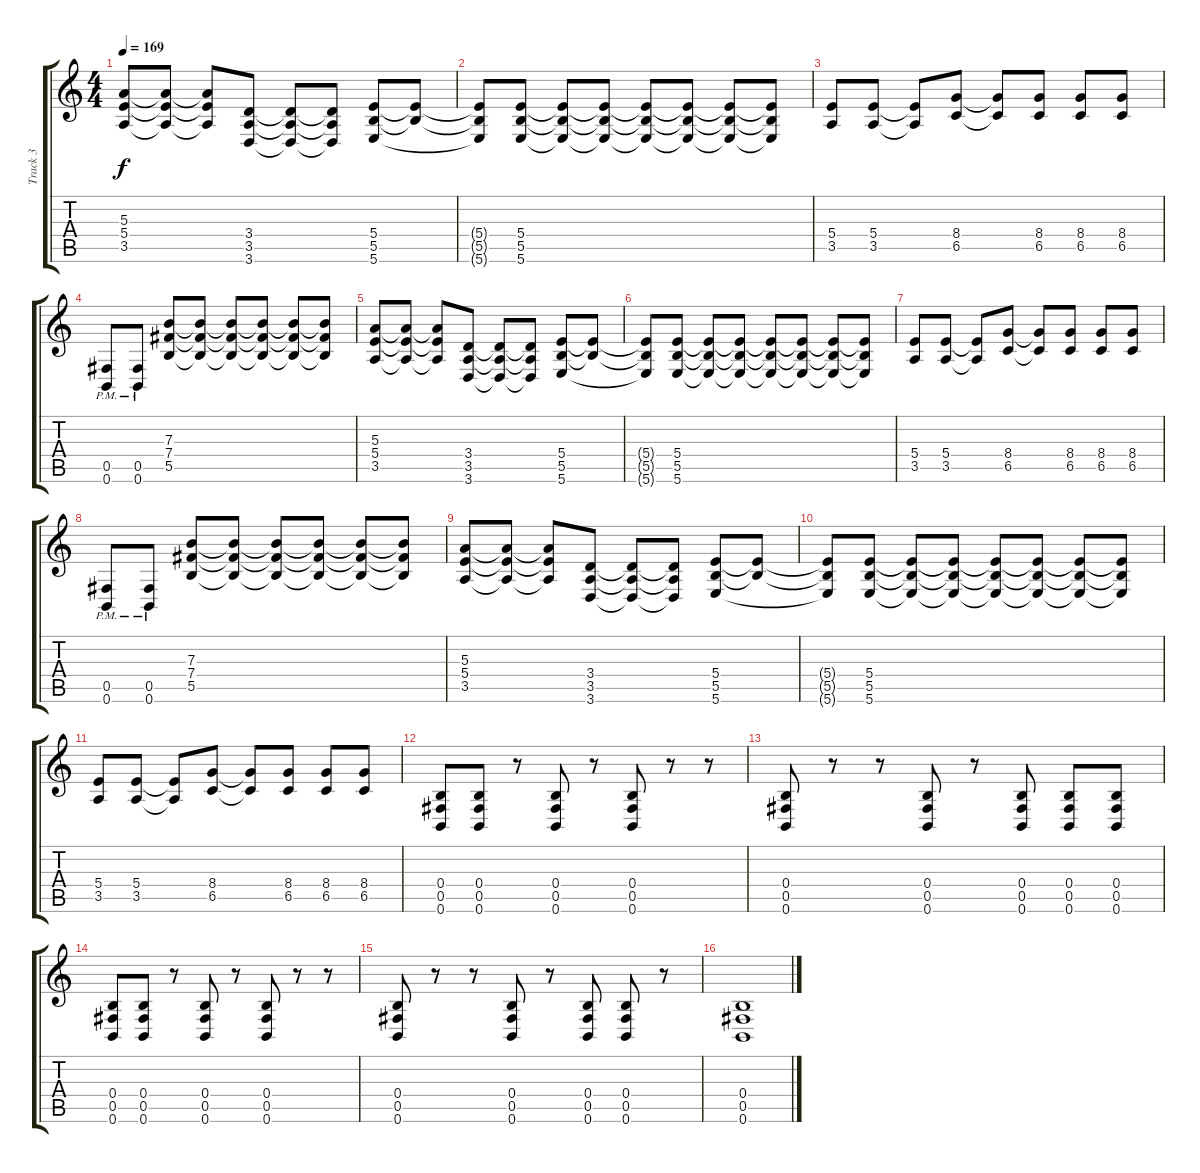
\track ("Track 3" "Track 3") {instrument distortionguitar}
\staff {score tabs}
\tuning (Db4 Ab3 E3 B2 Gb2 B1) {hide}
\ts (4 4)
\tempo 169
\clef g2
\ks c
(5.3 5.4 3.5).8{dy f} (5.3{t} 5.4{t} 3.5{t}).8 (5.3{t} 5.4{t} 3.5{t}).8 (3.4 3.5 3.6).8 (3.4{t} 3.5{t} 3.6{t}).8 (3.4{t} 3.5{t} 3.6{t}).8 (5.4 5.5 5.6).8 (5.4{t} 5.5{t}).8 |
(5.4{t} 5.5{t} 5.6{t}).8 (5.4 5.5 5.6).8 (5.4{t} 5.5{t} 5.6{t}).8 (5.4{t} 5.5{t} 5.6{t}).8 (5.4{t} 5.5{t} 5.6{t}).8 (5.4{t} 5.5{t} 5.6{t}).8 (5.4{t} 5.5{t} 5.6{t}).8 (5.4{t} 5.5{t} 5.6{t}).8 |
(5.4 3.5).8 (5.4 3.5).8 (5.4{t} 3.5{t}).8 (8.4 6.5).8 (8.4{t} 6.5{t}).8 (8.4 6.5).8 (8.4 6.5).8 (8.4 6.5).8 |
(0.5{pm} 0.6{pm}).8 (0.5{pm} 0.6{pm}).8 (7.3 7.4 5.5).8 (7.3{t} 7.4{t} 5.5{t}).8 (7.3{t} 7.4{t} 5.5{t}).8 (7.3{t} 7.4{t} 5.5{t}).8 (7.3{t} 7.4{t} 5.5{t}).8 (7.3{t} 7.4{t} 5.5{t}).8 |
(5.3 5.4 3.5).8 (5.3{t} 5.4{t} 3.5{t}).8 (5.3{t} 5.4{t} 3.5{t}).8 (3.4 3.5 3.6).8 (3.4{t} 3.5{t} 3.6{t}).8 (3.4{t} 3.5{t} 3.6{t}).8 (5.4 5.5 5.6).8 (5.4{t} 5.5{t}).8 |
(5.4{t} 5.5{t} 5.6{t}).8 (5.4 5.5 5.6).8 (5.4{t} 5.5{t} 5.6{t}).8 (5.4{t} 5.5{t} 5.6{t}).8 (5.4{t} 5.5{t} 5.6{t}).8 (5.4{t} 5.5{t} 5.6{t}).8 (5.4{t} 5.5{t} 5.6{t}).8 (5.4{t} 5.5{t} 5.6{t}).8 |
(5.4 3.5).8 (5.4 3.5).8 (5.4{t} 3.5{t}).8 (8.4 6.5).8 (8.4{t} 6.5{t}).8 (8.4 6.5).8 (8.4 6.5).8 (8.4 6.5).8 |
(0.5{pm} 0.6{pm}).8 (0.5{pm} 0.6{pm}).8 (7.3 7.4 5.5).8 (7.3{t} 7.4{t} 5.5{t}).8 (7.3{t} 7.4{t} 5.5{t}).8 (7.3{t} 7.4{t} 5.5{t}).8 (7.3{t} 7.4{t} 5.5{t}).8 (7.3{t} 7.4{t} 5.5{t}).8 |
(5.3 5.4 3.5).8 (5.3{t} 5.4{t} 3.5{t}).8 (5.3{t} 5.4{t} 3.5{t}).8 (3.4 3.5 3.6).8 (3.4{t} 3.5{t} 3.6{t}).8 (3.4{t} 3.5{t} 3.6{t}).8 (5.4 5.5 5.6).8 (5.4{t} 5.5{t}).8 |
(5.4{t} 5.5{t} 5.6{t}).8 (5.4 5.5 5.6).8 (5.4{t} 5.5{t} 5.6{t}).8 (5.4{t} 5.5{t} 5.6{t}).8 (5.4{t} 5.5{t} 5.6{t}).8 (5.4{t} 5.5{t} 5.6{t}).8 (5.4{t} 5.5{t} 5.6{t}).8 (5.4{t} 5.5{t} 5.6{t}).8 |
(5.4 3.5).8 (5.4 3.5).8 (5.4{t} 3.5{t}).8 (8.4 6.5).8 (8.4{t} 6.5{t}).8 (8.4 6.5).8 (8.4 6.5).8 (8.4 6.5).8 |
(0.4 0.5 0.6).8 (0.4 0.5 0.6).8 r.8 (0.4 0.5 0.6).8 r.8 (0.4 0.5 0.6).8 r.8 r.8 |
(0.4 0.5 0.6).8 r.8 r.8 (0.4 0.5 0.6).8 r.8 (0.4 0.5 0.6).8 (0.4 0.5 0.6).8 (0.4 0.5 0.6).8 |
(0.4 0.5 0.6).8 (0.4 0.5 0.6).8 r.8 (0.4 0.5 0.6).8 r.8 (0.4 0.5 0.6).8 r.8 r.8 |
(0.4 0.5 0.6).8 r.8 r.8 (0.4 0.5 0.6).8 r.8 (0.4 0.5 0.6).8 (0.4 0.5 0.6).8 r.8 |
(0.4 0.5 0.6).1
